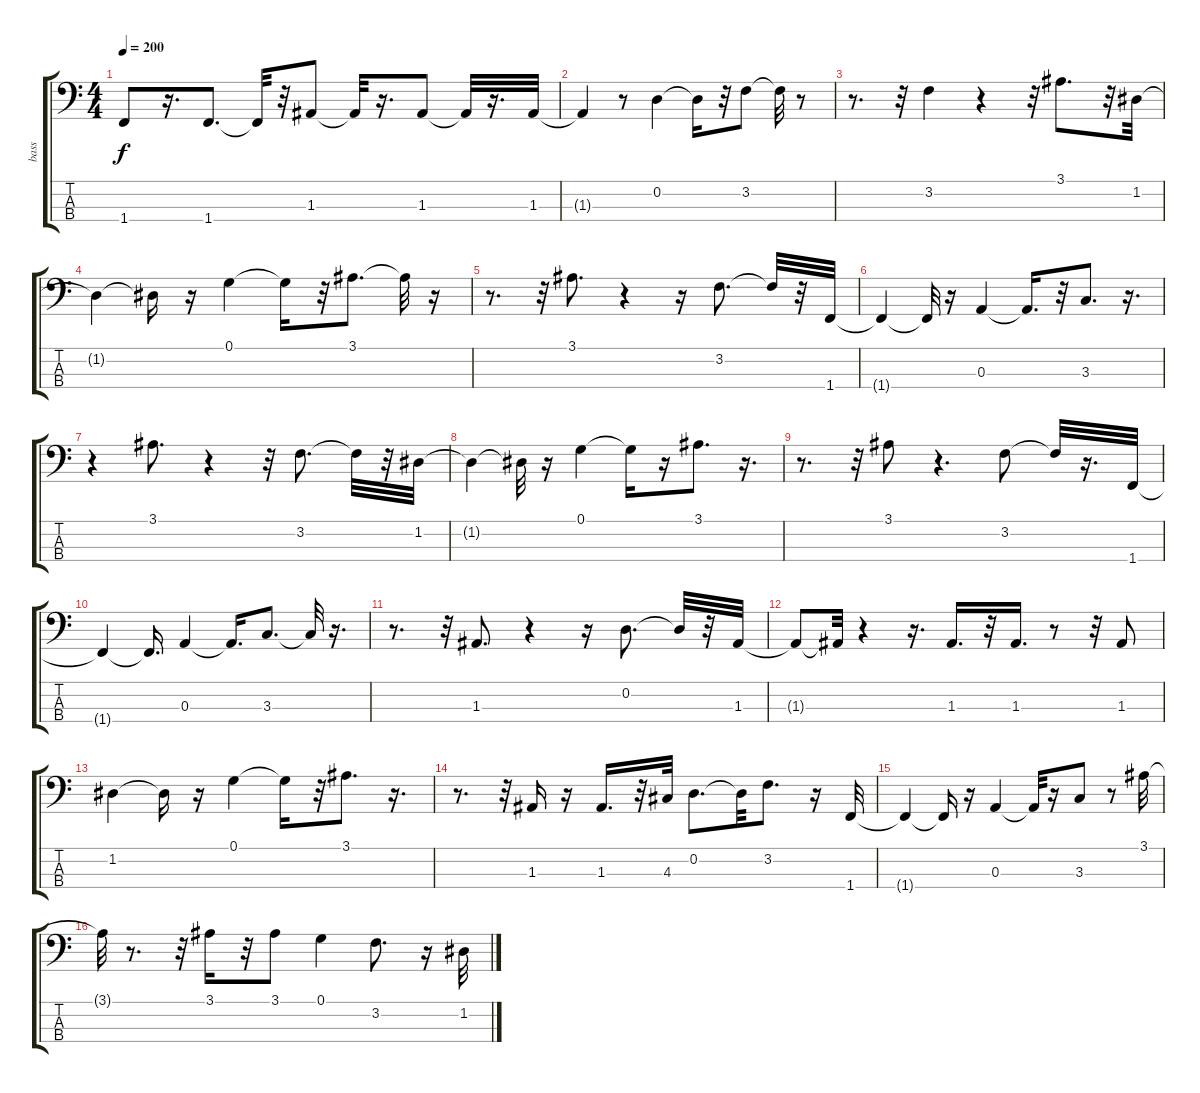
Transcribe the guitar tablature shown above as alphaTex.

\track ("bass                " "bass      ") {instrument fretlessbass}
\staff {score tabs}
\tuning (G2 D2 A1 E1) {hide}
\ts (4 4)
\tempo 200
\clef f4
\ks c
1.4{t}.8{dy f} r.16{d} 1.4.8{d} 1.4{t}.32 r.32 1.3.8 1.3{t}.32 r.16{d} 1.3.8 1.3{t}.32 r.16{d} 1.3.32 |
1.3{t}.4 r.8 0.2.4 0.2{t}.16 r.32 3.2.8 3.2{t}.32 r.8 |
r.8{d} r.32 3.2.4 r.4 r.32 3.1.8{d} r.32 1.2.32 |
1.2{t}.4 1.2{t}.16 r.16 0.1.4 0.1{t}.16 r.32 3.1.8{d} 3.1{t}.32 r.16 |
r.8{d} r.32 3.1.8{d} r.4 r.16 3.2.8{d} 3.2{t}.32 r.32 1.4.32 |
1.4{t}.4 1.4{t}.32 r.16 0.3.4 0.3{t}.16{d} r.32 3.3.8{d} r.16{d} |
r.4 3.1.8{d} r.4 r.32 3.2.8{d} 3.2{t}.32 r.32 1.2.32 |
1.2{t}.4 1.2{t}.32 r.16 0.1.4 0.1{t}.16 r.16 3.1.8{d} r.16{d} |
r.8{d} r.32 3.1.8 r.4{d} 3.2.8 3.2{t}.32 r.16{d} 1.4.32 |
1.4{t}.4 1.4{t}.16{d} 0.3.4 0.3{t}.16{d} 3.3.8{d} 3.3{t}.32 r.16{d} |
r.8{d} r.32 1.3.8{d} r.4 r.16 0.2.8{d} 0.2{t}.32 r.32 1.3.32 |
1.3{t}.8 1.3{t}.32 r.4 r.16{d} 1.3.16{d} r.32 1.3.16{d} r.8 r.32 1.3.8 |
1.2.4 1.2{t}.16 r.16 0.1.4 0.1{t}.16 r.32 3.1.8{d} r.16{d} |
r.8{d} r.32 1.3.16 r.16 1.3.16{d} r.32 4.3.32 0.2.8{d} 0.2{t}.32 3.2.8{d} r.16 1.4.32 |
1.4{t}.4 1.4{t}.16 r.16 0.3.4 0.3{t}.32 r.16 3.3.8 r.8 3.1.32 |
3.1{t}.32 r.8{d} r.32 3.1.16 r.32 3.1.8 0.1.4 3.2.8{d} r.16 1.2.32
